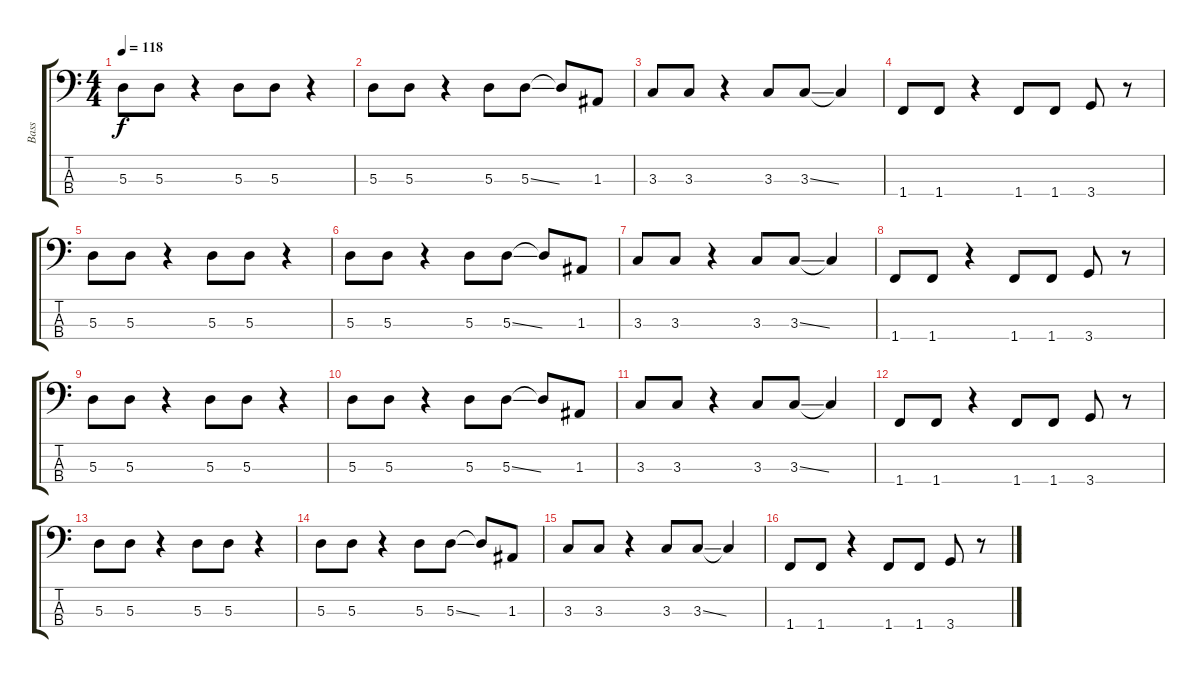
\track ("Bass" "Bass") {instrument electricbassfinger}
\staff {score tabs}
\tuning (G2 D2 A1 E1) {hide}
\ts (4 4)
\tempo 118
\clef f4
\ks c
5.3.8{dy f} 5.3.8 r.4 5.3.8 5.3.8 r.4 |
5.3.8 5.3.8 r.4 5.3.8 5.3{ss}.8 5.3{t}.8 1.3.8 |
3.3.8 3.3.8 r.4 3.3.8 3.3{ss}.8 3.3{t}.4 |
1.4.8 1.4.8 r.4 1.4.8 1.4.8 3.4.8 r.8 |
5.3.8 5.3.8 r.4 5.3.8 5.3.8 r.4 |
5.3.8 5.3.8 r.4 5.3.8 5.3{ss}.8 5.3{t}.8 1.3.8 |
3.3.8 3.3.8 r.4 3.3.8 3.3{ss}.8 3.3{t}.4 |
1.4.8 1.4.8 r.4 1.4.8 1.4.8 3.4.8 r.8 |
5.3.8 5.3.8 r.4 5.3.8 5.3.8 r.4 |
5.3.8 5.3.8 r.4 5.3.8 5.3{ss}.8 5.3{t}.8 1.3.8 |
3.3.8 3.3.8 r.4 3.3.8 3.3{ss}.8 3.3{t}.4 |
1.4.8 1.4.8 r.4 1.4.8 1.4.8 3.4.8 r.8 |
5.3.8 5.3.8 r.4 5.3.8 5.3.8 r.4 |
5.3.8 5.3.8 r.4 5.3.8 5.3{ss}.8 5.3{t}.8 1.3.8 |
3.3.8 3.3.8 r.4 3.3.8 3.3{ss}.8 3.3{t}.4 |
1.4.8 1.4.8 r.4 1.4.8 1.4.8 3.4.8 r.8
